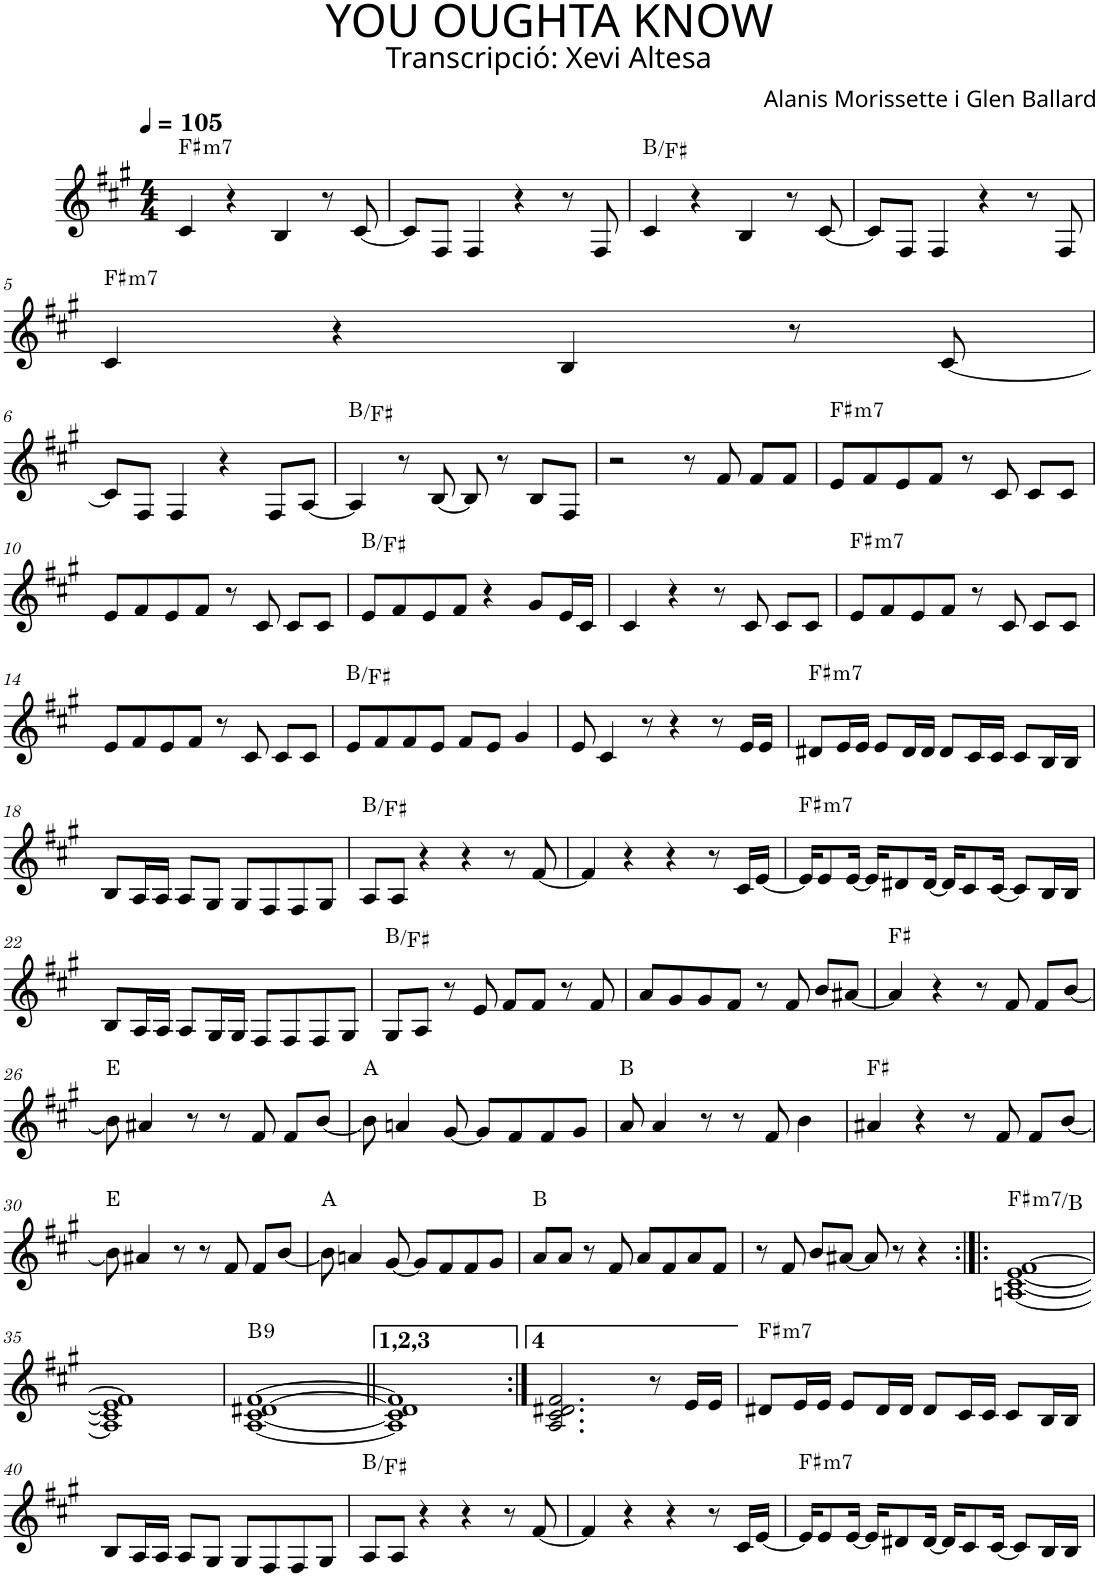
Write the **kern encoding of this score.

**kern	**harte
*part1	*part1
*staff1	*
*I"P1	*
*clefG2	*
*k[f#c#g#]	*
*A:	*
*M4/4	*
*MM105	*
=1	=1
!	!LO:H:kt=m7
4c#/	F#:min7
4r	.
4B/	.
8r	.
[<8c#/	.
=2	=2
8c#/L]	.
8F#/J	.
4F#/	.
4r	.
8r	.
8F#/	.
=3	=3
4c#/	B:maj/5
4r	.
4B/	.
8r	.
[<8c#/	.
=4	=4
8c#/L]	.
8F#/J	.
4F#/	.
4r	.
8r	.
8F#/	.
!!LO:LB:g=z
=5	=5
!	!LO:H:kt=m7
4c#/	F#:min7
4r	.
4B/	.
8r	.
[<8c#/	.
!!LO:LB:g=z
=6	=6
8c#/L]	.
8F#/J	.
4F#/	.
4r	.
8F#/L	.
[<8A/J	.
=7	=7
4A/]	B:maj/5
8r	.
[<8B/	.
8B/]	.
8r	.
8B/L	.
8F#/J	.
=8	=8
2r	.
8r	.
8f#/	.
8f#/L	.
8f#/J	.
=9	=9
!	!LO:H:kt=m7
8e/L	F#:min7
8f#/	.
8e/	.
8f#/J	.
8r	.
8c#/	.
8c#/L	.
8c#/J	.
!!LO:LB:g=z
=10	=10
8e/L	.
8f#/	.
8e/	.
8f#/J	.
8r	.
8c#/	.
8c#/L	.
8c#/J	.
=11	=11
8e/L	B:maj/5
8f#/	.
8e/	.
8f#/J	.
4r	.
8g#/L	.
16e/L	.
16c#/JJ	.
=12	=12
4c#/	.
4r	.
8r	.
8c#/	.
8c#/L	.
8c#/J	.
=13	=13
!	!LO:H:kt=m7
8e/L	F#:min7
8f#/	.
8e/	.
8f#/J	.
8r	.
8c#/	.
8c#/L	.
8c#/J	.
!!LO:LB:g=z
=14	=14
8e/L	.
8f#/	.
8e/	.
8f#/J	.
8r	.
8c#/	.
8c#/L	.
8c#/J	.
=15	=15
8e/L	B:maj/5
8f#/	.
8f#/	.
8e/J	.
8f#/L	.
8e/J	.
4g#/	.
=16	=16
8e/	.
4c#/	.
8r	.
4r	.
8r	.
16e/LL	.
16e/JJ	.
=17	=17
!	!LO:H:kt=m7
8d#X/L	F#:min7
16e/L	.
16e/JJ	.
8e/L	.
16d#/L	.
16d#/JJ	.
8d#/L	.
16c#/L	.
16c#/JJ	.
8c#/L	.
16B/L	.
16B/JJ	.
!!LO:LB:g=z
=18	=18
8B/L	.
16A/L	.
16A/JJ	.
8A/L	.
8G#/J	.
8G#/L	.
8F#/	.
8F#/	.
8G#/J	.
=19	=19
8A/L	B:maj/5
8A/J	.
4r	.
4r	.
8r	.
[<8f#/	.
=20	=20
4f#/]	.
4r	.
4r	.
8r	.
16c#/LL	.
[<16e/JJ	.
=21	=21
!	!LO:H:kt=m7
16e/KL]	F#:min7
8e/	.
[<16e/Jk	.
16e/KL]	.
8d#X/	.
[<16d#/Jk	.
16d#/KL]	.
8c#/	.
[<16c#/Jk	.
8c#/L]	.
16B/L	.
16B/JJ	.
!!LO:LB:g=z
=22	=22
8B/L	.
16A/L	.
16A/JJ	.
8A/L	.
16G#/L	.
16G#/JJ	.
8F#/L	.
8F#/	.
8F#/	.
8G#/J	.
=23	=23
8G#/L	B:maj/5
8A/J	.
8r	.
8e/	.
8f#/L	.
8f#/J	.
8r	.
8f#/	.
=24	=24
8a/L	.
8g#/	.
8g#/	.
8f#/J	.
8r	.
8f#/	.
8b/L	.
[<8a#X/J	.
=25	=25
4a#/]	F#:maj
4r	.
8r	.
8f#/	.
8f#/L	.
[<8b/J	.
!!LO:LB:g=z
=26	=26
8b\]	E:maj
4a#X/	.
8r	.
8r	.
8f#/	.
8f#/L	.
[<8b/J	.
=27	=27
8b\]	A:maj
4an/	.
[<8g#/	.
8g#/L]	.
8f#/	.
8f#/	.
8g#/J	.
=28	=28
8a/	B:maj
4a/	.
8r	.
8r	.
8f#/	.
4b\	.
=29	=29
4a#X/	F#:maj
4r	.
8r	.
8f#/	.
8f#/L	.
[<8b/J	.
!!LO:LB:g=z
=30	=30
8b\]	E:maj
4a#X/	.
8r	.
8r	.
8f#/	.
8f#/L	.
[<8b/J	.
=31	=31
8b\]	A:maj
4an/	.
[<8g#/	.
8g#/L]	.
8f#/	.
8f#/	.
8g#/J	.
=32	=32
8a/L	B:maj
8a/J	.
8r	.
8f#/	.
8a/L	.
8f#/	.
8a/	.
8f#/J	.
=33	=33
8r	.
8f#/	.
8b/L	.
[<8a#X/J	.
8a#/]	.
8r	.
4r	.
=34:|!|:	=34:|!|:
!	!LO:H:kt=m7
[<1An [<1c# [<1e [>1f#	F#:min7/4
!!LO:LB:g=z
=35	=35
1A] 1c#] 1e] 1f#]	.
=36	=36
!	!LO:H:kt=9
[<1A [<1c# [>1d#X [>1f#	B:9
=37||	=37||
1A] 1c#] 1d#] 1f#]	.
=38:|!	=38:|!
2.A/ 2.c#/ 2.d#X/ 2.f#/	.
8r	.
16e/LL	.
16e/JJ	.
=39	=39
!	!LO:H:kt=m7
8d#X/L	F#:min7
16e/L	.
16e/JJ	.
8e/L	.
16d#/L	.
16d#/JJ	.
8d#/L	.
16c#/L	.
16c#/JJ	.
8c#/L	.
16B/L	.
16B/JJ	.
!!LO:LB:g=z
=40	=40
8B/L	.
16A/L	.
16A/JJ	.
8A/L	.
8G#/J	.
8G#/L	.
8F#/	.
8F#/	.
8G#/J	.
=41	=41
8A/L	B:maj/5
8A/J	.
4r	.
4r	.
8r	.
[<8f#/	.
=42	=42
4f#/]	.
4r	.
4r	.
8r	.
16c#/LL	.
[<16e/JJ	.
=43	=43
!	!LO:H:kt=m7
16e/KL]	F#:min7
8e/	.
[<16e/Jk	.
16e/KL]	.
8d#X/	.
[<16d#/Jk	.
16d#/KL]	.
8c#/	.
[<16c#/Jk	.
8c#/L]	.
16B/L	.
16B/JJ	.
=	=
*-	*-
